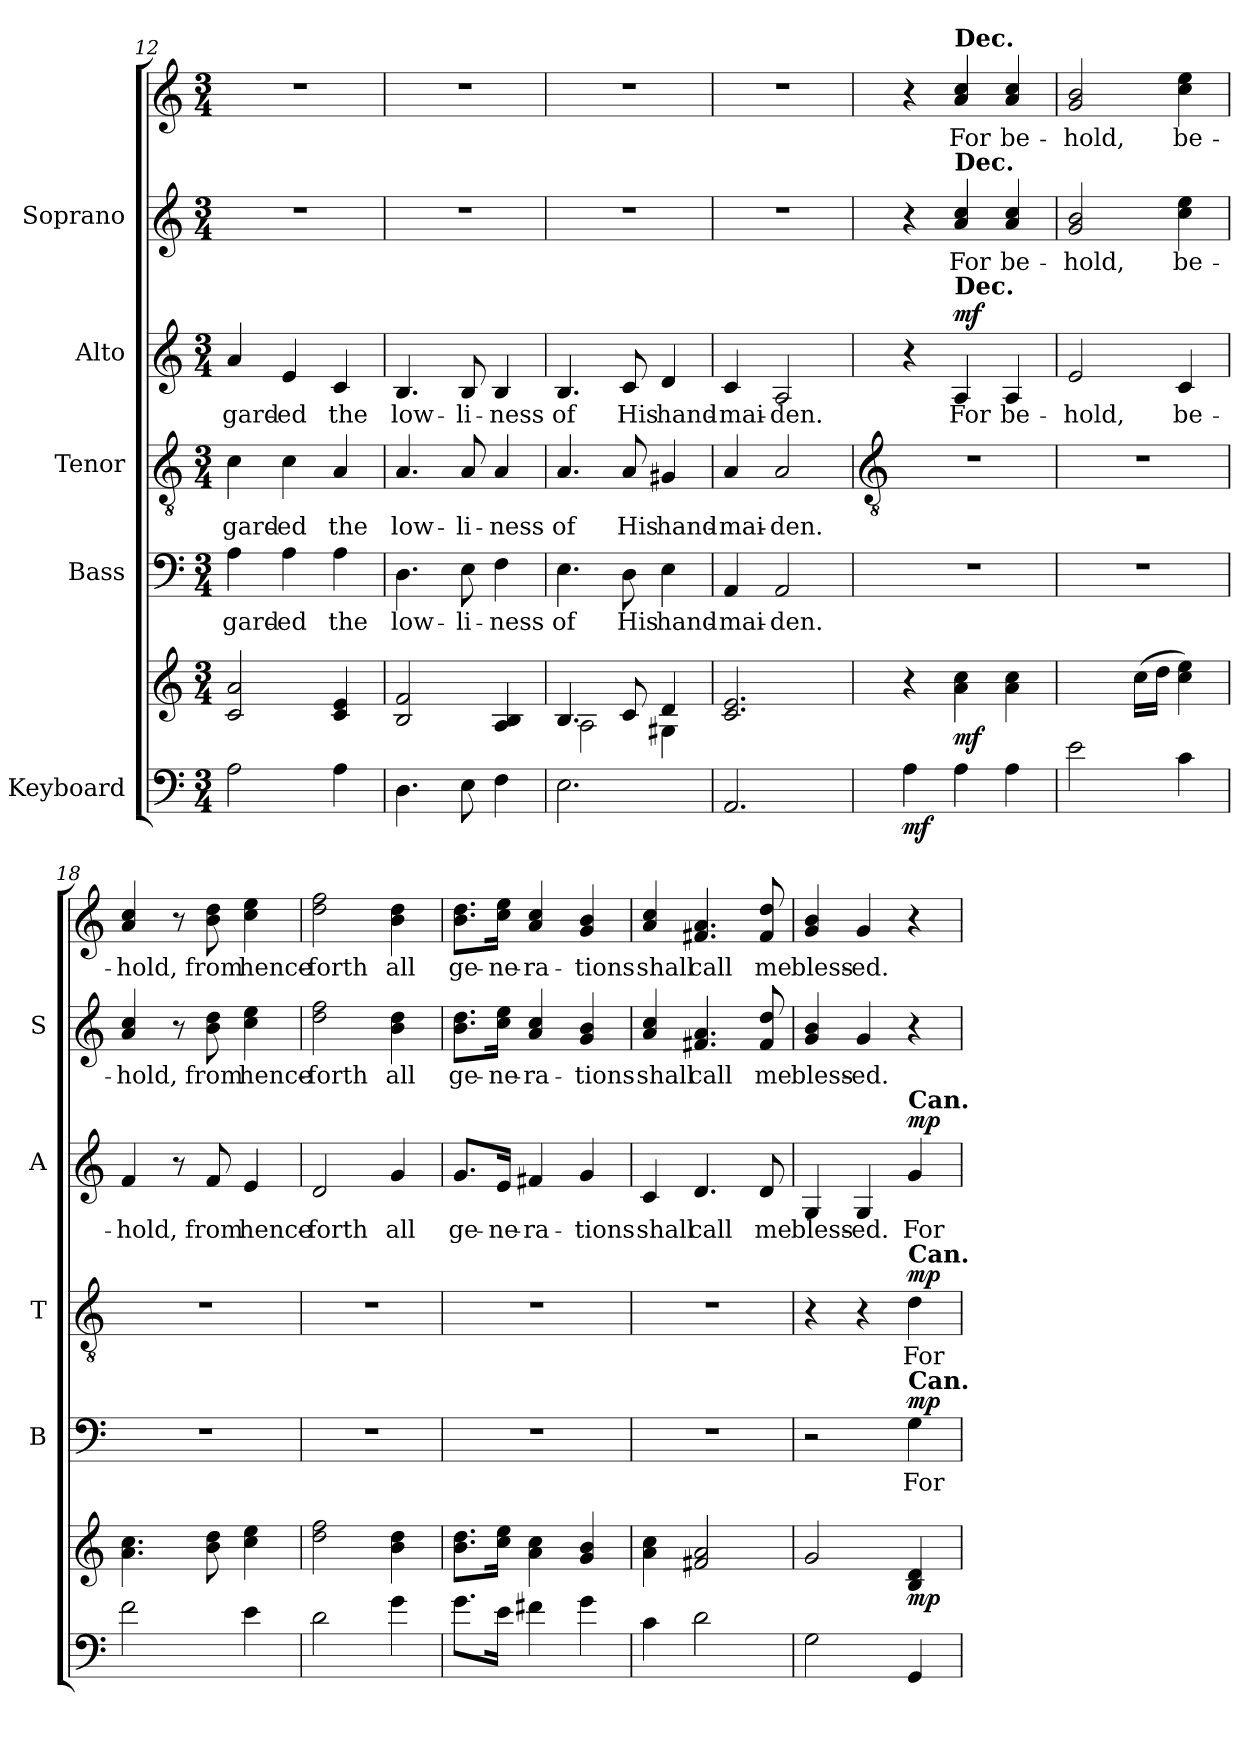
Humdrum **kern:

**kern	**kern	**dynam	**kern	**text	**dynam	**kern	**text	**dynam	**kern	**text	**dynam	**kern	**text	**kern	**text	**dynam
*part5	*part5	*part5	*part4	*part4	*part4	*part3	*part3	*part3	*part2	*part2	*part2	*part1	*part1	*part1	*part1	*part1
*staff7	*staff6	*staff6/7	*staff5	*staff5	*staff5	*staff4	*staff4	*staff4	*staff3	*staff3	*staff3	*staff2	*staff2	*staff1	*staff1	*staff1/2
*I"Keyboard	*	*	*I"Bass	*	*	*I"Tenor	*	*	*I"Alto	*	*	*I"Soprano	*	*	*	*
*	*	*	*I'B	*	*	*I'T	*	*	*I'A	*	*	*I'S	*	*	*	*
*clefF4	*clefG2	*	*clefF4	*	*	*clefGv2	*	*	*clefG2	*	*	*	*	*clefG2	*	*
*k[]	*k[]	*	*k[]	*	*	*k[]	*	*	*k[]	*	*	*k[]	*	*k[]	*	*
*C:	*C:	*	*C:	*	*	*C:	*	*	*C:	*	*	*C:	*	*C:	*	*
*M3/4	*M3/4	*	*M3/4	*	*	*M3/4	*	*	*M3/4	*	*	*M3/4	*	*M3/4	*	*
=12	=12	=12	=12	=12	=12	=12	=12	=12	=12	=12	=12	=12	=12	=12	=12	=12
*	*^	*	*	*	*	*	*	*	*	*	*	*	*	*	*	*
!	!	!LO:N:vis=1	!	!	!LO:LY:b	!	!	!LO:LY:b	!	!	!LO:LY:b	!	!LO:N:vis=1	!	!LO:N:vis=1	!	!
2A	2c/ 2a/	2.ryy	.	4A	-gard-	.	4c	-gard-	.	4a	-gard-	.	2.r	.	2.r	.	.
!	!	!	!	!	!LO:LY:b	!	!	!LO:LY:b	!	!	!LO:LY:b	!	!	!	!	!	!
.	.	.	.	4A	-ed	.	4c	-ed	.	4e	-ed	.	.	.	.	.	.
!	!	!	!	!	!LO:LY:b	!	!	!LO:LY:b	!	!	!LO:LY:b	!	!	!	!	!	!
4A	4c/ 4e/	.	.	4A	the	.	4A	the	.	4c	the	.	.	.	.	.	.
=13	=13	=13	=13	=13	=13	=13	=13	=13	=13	=13	=13	=13	=13	=13	=13	=13	=13
!	!	!LO:N:vis=1	!	!	!LO:LY:b	!	!	!LO:LY:b	!	!	!LO:LY:b	!	!LO:N:vis=1	!	!LO:N:vis=1	!	!
4.D	2B/ 2f/	2.ryy	.	4.D	low-	.	4.A	low-	.	4.B	low-	.	2.r	.	2.r	.	.
!	!	!	!	!	!LO:LY:b	!	!	!LO:LY:b	!	!	!LO:LY:b	!	!	!	!	!	!
8E	.	.	.	8E	-li-	.	8A	-li-	.	8B	-li-	.	.	.	.	.	.
!	!	!	!	!	!LO:LY:b	!	!	!LO:LY:b	!	!	!LO:LY:b	!	!	!	!	!	!
4F	4A/ 4B/	.	.	4F	-ness	.	4A	-ness	.	4B	-ness	.	.	.	.	.	.
=14	=14	=14	=14	=14	=14	=14	=14	=14	=14	=14	=14	=14	=14	=14	=14	=14	=14
!	!	!	!	!	!LO:LY:b	!	!	!LO:LY:b	!	!	!LO:LY:b	!	!LO:N:vis=1	!	!LO:N:vis=1	!	!
2.E	4.B/	2A\	.	4.E	of	.	4.A	of	.	4.B	of	.	2.r	.	2.r	.	.
!	!	!	!	!	!LO:LY:b	!	!	!LO:LY:b	!	!	!LO:LY:b	!	!	!	!	!	!
.	8c/	.	.	8D	His	.	8A	His	.	8c	His	.	.	.	.	.	.
!	!	!	!	!	!LO:LY:b	!	!	!LO:LY:b	!	!	!LO:LY:b	!	!	!	!	!	!
.	4d/	4G#X\	.	4E	hand-	.	4G#X	hand-	.	4d	hand-	.	.	.	.	.	.
=15	=15	=15	=15	=15	=15	=15	=15	=15	=15	=15	=15	=15	=15	=15	=15	=15	=15
!	!	!LO:N:vis=1	!	!	!LO:LY:b	!	!	!LO:LY:b	!	!	!LO:LY:b	!	!LO:N:vis=1	!	!LO:N:vis=1	!	!
2.AA	2.c/ 2.e/	2.ryy	.	4AA	-mai-	.	4A	-mai-	.	4c	-mai-	.	2.r	.	2.r	.	.
!	!	!	!	!	!LO:LY:b	!	!	!LO:LY:b	!	!	!LO:LY:b	!	!	!	!	!	!
.	.	.	.	2AA	-den.	.	2A	-den.	.	2A	-den.	.	.	.	.	.	.
*	*v	*v	*	*	*	*	*	*	*	*	*	*	*	*	*	*	*
!!LO:LB:g=z
=16	=16	=16	=16	=16	=16	=16	=16	=16	=16	=16	=16	=16	=16	=16	=16	=16
*	*	*	*	*	*	*clefGv2	*	*	*	*	*	*	*	*	*	*
!	!	!LO:DY:b=2	!LO:N:vis=1	!	!	!LO:N:vis=1	!	!	!	!	!	!	!	!	!	!
4A	4r	mf	2.r	.	.	2.r	.	.	4r	.	.	4r	.	4r	.	.
!	!	!	!	!	!	!	!	!	!	!	!	!	!	!LO:TX:a:B:t=Dec.	!	!
!	!	!	!	!	!	!	!	!	!	!	!	!LO:TX:a:B:t=Dec.	!	!	!	!
!	!	!	!	!	!	!	!	!	!LO:TX:a:B:t=Dec.	!	!	!	!	!	!	!
!	!	!LO:DY:b	!	!	!	!	!	!	!	!LO:LY:b	!LO:DY:b	!	!LO:LY:b	!	!LO:LY:b	!LO:DY:b=2
!	!	!	!	!	!	!	!	!	!	!	!	!	!	!	!	!LO:DY:n=1:b
4A	4a 4cc	mf	.	.	.	.	.	.	4A	For	mf	4a/ 4cc/	For	4a/ 4cc/	For	mf mf
!	!	!	!	!	!	!	!	!	!	!LO:LY:b	!	!	!LO:LY:b	!	!LO:LY:b	!
4A	4a 4cc	.	.	.	.	.	.	.	4A	be-	.	4a/ 4cc/	be-	4a/ 4cc/	be-	.
=17	=17	=17	=17	=17	=17	=17	=17	=17	=17	=17	=17	=17	=17	=17	=17	=17
!	!	!	!LO:N:vis=1	!	!	!LO:N:vis=1	!	!	!	!LO:LY:b	!	!	!LO:LY:b	!	!LO:LY:b	!
2e	4.gyy 4.byy	.	2.r	.	.	2.r	.	.	2e	-hold,	.	2g 2b	-hold,	2g 2b	-hold,	.
.	(>16ccLL	.	.	.	.	.	.	.	.	.	.	.	.	.	.	.
.	16ddJJ	.	.	.	.	.	.	.	.	.	.	.	.	.	.	.
!	!	!	!	!	!	!	!	!	!	!LO:LY:b	!	!	!LO:LY:b	!	!LO:LY:b	!
4c	4cc 4ee)	.	.	.	.	.	.	.	4c	be-	.	4cc 4ee	be-	4cc 4ee	be-	.
=18	=18	=18	=18	=18	=18	=18	=18	=18	=18	=18	=18	=18	=18	=18	=18	=18
!	!	!	!LO:N:vis=1	!	!	!LO:N:vis=1	!	!	!	!LO:LY:b	!	!	!LO:LY:b	!	!LO:LY:b	!
2f	4.a 4.cc	.	2.r	.	.	2.r	.	.	4f	-hold,	.	4a/ 4cc/	-hold,	4a/ 4cc/	-hold,	.
.	.	.	.	.	.	.	.	.	8r	.	.	8r	.	8r	.	.
!	!	!	!	!	!	!	!	!	!	!LO:LY:b	!	!	!LO:LY:b	!	!LO:LY:b	!
.	8b 8dd	.	.	.	.	.	.	.	8f	from	.	8b 8dd	from	8b 8dd	from	.
!	!	!	!	!	!	!	!	!	!	!LO:LY:b	!	!	!LO:LY:b	!	!LO:LY:b	!
4e	4cc 4ee	.	.	.	.	.	.	.	4e	hence-	.	4cc 4ee	hence-	4cc 4ee	hence-	.
=19	=19	=19	=19	=19	=19	=19	=19	=19	=19	=19	=19	=19	=19	=19	=19	=19
!	!	!	!LO:N:vis=1	!	!	!LO:N:vis=1	!	!	!	!LO:LY:b	!	!	!LO:LY:b	!	!LO:LY:b	!
2d	2dd 2ff	.	2.r	.	.	2.r	.	.	2d	-forth	.	2dd 2ff	-forth	2dd 2ff	-forth	.
!	!	!	!	!	!	!	!	!	!	!LO:LY:b	!	!	!LO:LY:b	!	!LO:LY:b	!
4g	4b 4dd	.	.	.	.	.	.	.	4g	all	.	4b 4dd	all	4b 4dd	all	.
=20	=20	=20	=20	=20	=20	=20	=20	=20	=20	=20	=20	=20	=20	=20	=20	=20
!	!	!	!LO:N:vis=1	!	!	!LO:N:vis=1	!	!	!	!LO:LY:b	!	!	!LO:LY:b	!	!LO:LY:b	!
8.gL	8.b 8.ddL	.	2.r	.	.	2.r	.	.	8.g/L	ge-	.	8.b\ 8.dd\L	ge-	8.b\ 8.dd\L	ge-	.
!	!	!	!	!	!	!	!	!	!	!LO:LY:b	!	!	!LO:LY:b	!	!LO:LY:b	!
16eJ	16cc 16eeJ	.	.	.	.	.	.	.	16e/Jk	-ne-	.	16cc\ 16ee\Jk	-ne-	16cc\ 16ee\Jk	-ne-	.
!	!	!	!	!	!	!	!	!	!	!LO:LY:b	!	!	!LO:LY:b	!	!LO:LY:b	!
4f#X	4a 4cc	.	.	.	.	.	.	.	4f#X	-ra-	.	4a/ 4cc/	-ra-	4a/ 4cc/	-ra-	.
!	!	!	!	!	!	!	!	!	!	!LO:LY:b	!	!	!LO:LY:b	!	!LO:LY:b	!
4g	4g 4b	.	.	.	.	.	.	.	4g	-tions	.	4g 4b	-tions	4g 4b	-tions	.
=21	=21	=21	=21	=21	=21	=21	=21	=21	=21	=21	=21	=21	=21	=21	=21	=21
!	!	!	!LO:N:vis=1	!	!	!LO:N:vis=1	!	!	!	!LO:LY:b	!	!	!LO:LY:b	!	!LO:LY:b	!
4c	4a 4cc	.	2.r	.	.	2.r	.	.	4c	shall	.	4a/ 4cc/	shall	4a/ 4cc/	shall	.
!	!	!	!	!	!	!	!	!	!	!LO:LY:b	!	!	!LO:LY:b	!	!LO:LY:b	!
2d	2f#X 2a	.	.	.	.	.	.	.	4.d	call	.	4.f#X 4.a	call	4.f#X 4.a	call	.
!	!	!	!	!	!	!	!	!	!	!LO:LY:b	!	!	!LO:LY:b	!	!LO:LY:b	!
.	.	.	.	.	.	.	.	.	8d	me	.	8f# 8dd	me	8f# 8dd	me	.
=22	=22	=22	=22	=22	=22	=22	=22	=22	=22	=22	=22	=22	=22	=22	=22	=22
!	!	!	!	!	!	!	!	!	!	!LO:LY:b	!	!	!LO:LY:b	!	!LO:LY:b	!
2G	2g	.	2r	.	.	4r	.	.	4G	bless-	.	4g 4b	bless-	4g 4b	bless-	.
!	!	!	!	!	!	!	!	!	!	!LO:LY:b	!	!	!LO:LY:b	!	!LO:LY:b	!
.	.	.	.	.	.	4r	.	.	4G	-ed.	.	4g	-ed.	4g	-ed.	.
!	!	!	!	!	!	!	!	!	!LO:TX:a:B:t=Can.	!	!	!	!	!	!	!
!	!	!	!	!	!	!LO:TX:a:B:t=Can.	!	!	!	!	!	!	!	!	!	!
!	!	!	!LO:TX:a:B:t=Can.	!	!	!	!	!	!	!	!	!	!	!	!	!
!	!	!LO:DY:b	!	!LO:LY:b	!LO:DY:b	!	!LO:LY:b	!LO:DY:b	!	!LO:LY:b	!LO:DY:b	!	!	!	!	!
4GG	4B 4d	mp	4G	For	mp	4d	For	mp	4g	For	mp	4r	.	4r	.	.
=	=	=	=	=	=	=	=	=	=	=	=	=	=	=	=	=
*-	*-	*-	*-	*-	*-	*-	*-	*-	*-	*-	*-	*-	*-	*-	*-	*-
